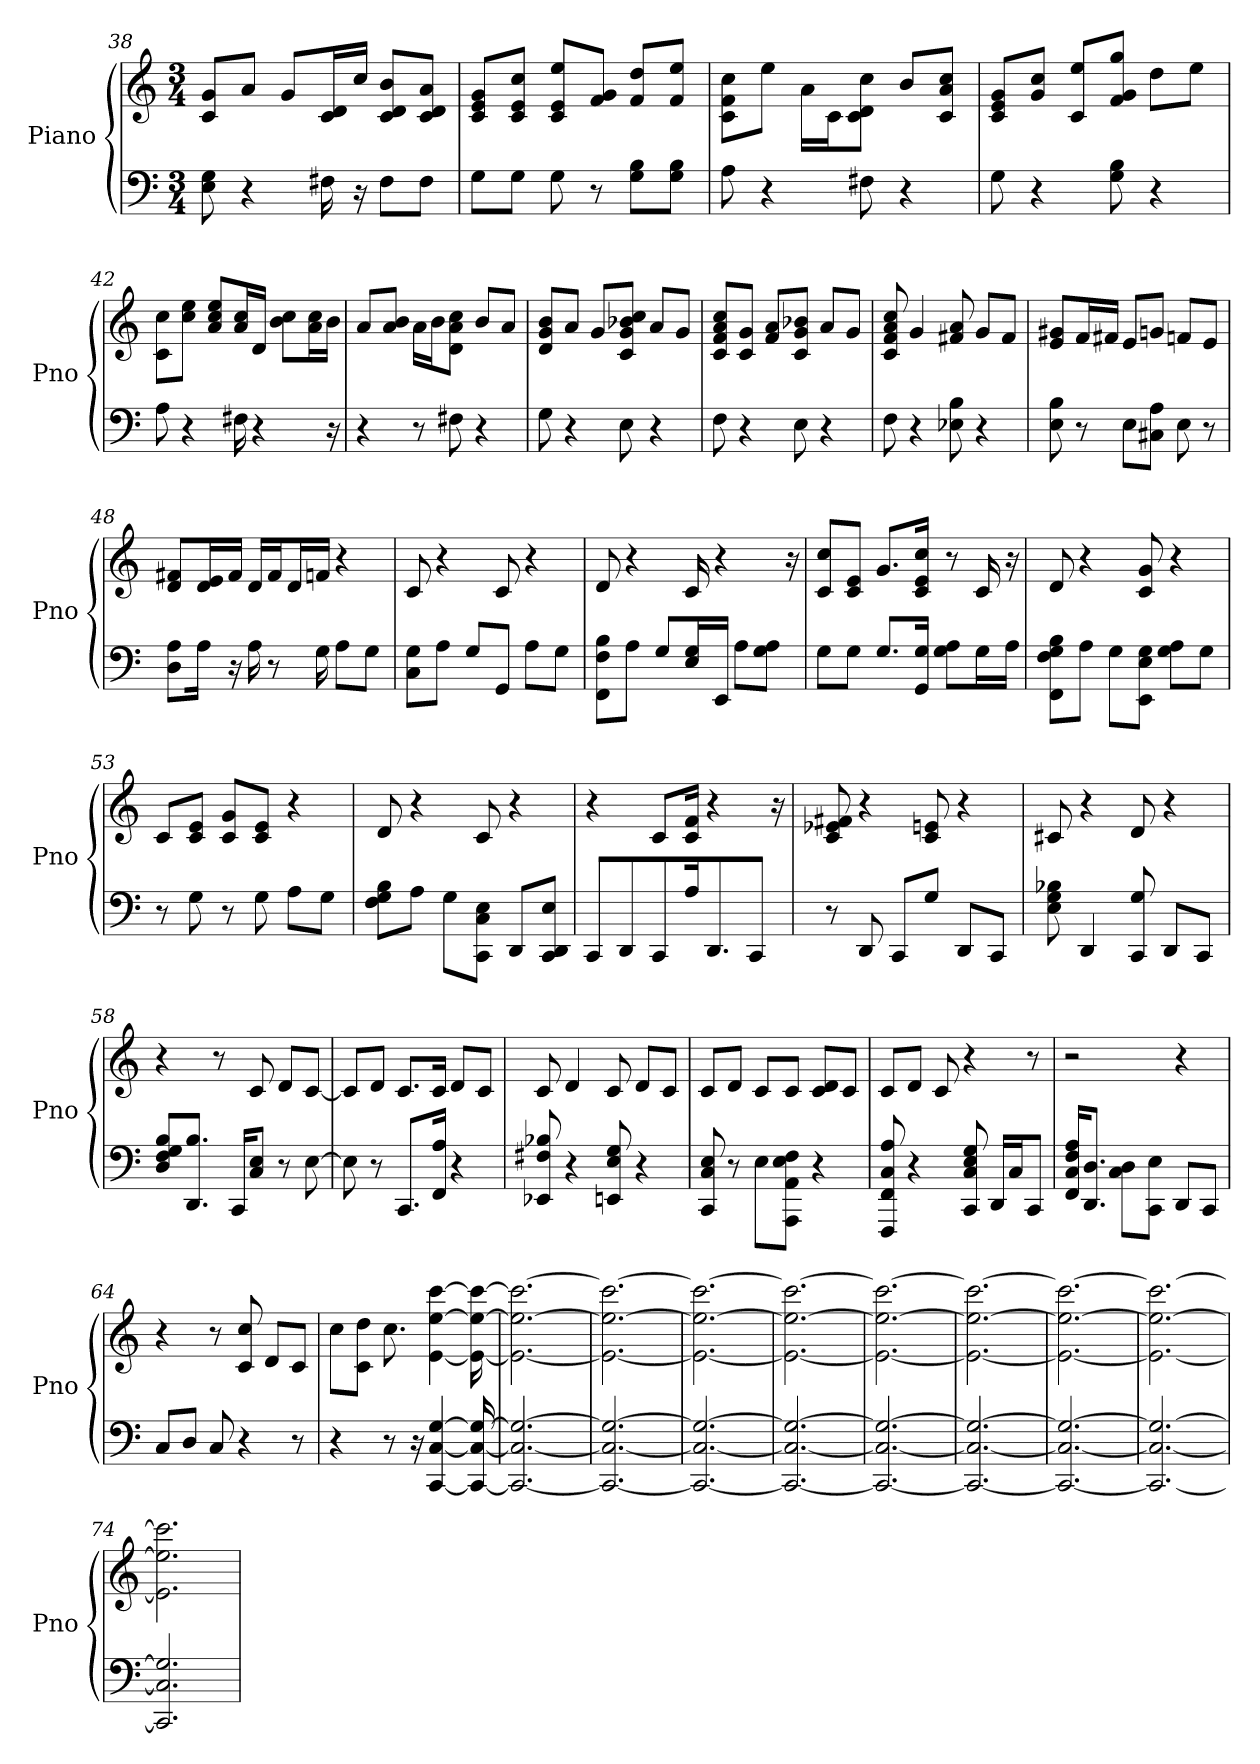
**kern	**kern
*part1	*part1
*staff2	*staff1
*I"Piano	*
*I'Pno	*
*clefF4	*clefG2
*k[]	*k[]
*C:	*C:
*M3/4	*M3/4
=38	=38
8E 8G	8g/ 8c/L
4r	8a/J
.	8g/L
16F#	16d/ 16c/L
16r	16cc/JJ
8F#\L	8d/ 8b/ 8c/L
8F#\J	8c/ 8a/ 8d/J
=39	=39
8G\L	8c/ 8g/ 8e/L
8G\J	8c/ 8e/ 8cc/J
8G	8c/ 8ee/ 8e/L
8r	8g/ 8f/J
8G\ 8B\L	8dd/ 8f/L
8G\ 8B\J	8ee/ 8f/J
=40	=40
8A	8cc\ 8c\ 8f\L
4r	8ee\J
.	16a\LL
.	16c\J
8F#	8c\ 8d\ 8cc\J
4r	8b/L
.	8cc/ 8a/ 8c/J
=41	=41
8G	8g/ 8e/ 8c/L
4r	8g/ 8cc/J
.	8c/ 8ee/L
8G 8B	8g/ 8gg/ 8f/J
4r	8dd\L
.	8ee\J
=42	=42
8A	8cc\ 8c\L
4r	8cc\ 8ee\J
.	8cc/ 8ee/ 8a/L
16F#	16a/ 16cc/L
4r	16d/JJ
.	8b\ 8cc\L
.	16a\ 16cc\L
16r	16b\JJ
=43	=43
4r	8a/L
.	8a/ 8b/J
8r	16a\LL
.	16b\J
8F#	8a\ 8d\ 8cc\J
4r	8b/L
.	8a/J
=44	=44
8G	8b/ 8g/ 8d/L
4r	8a/J
.	8g/L
8E	8cc/ 8c/ 8b-/ 8g/J
4r	8a/L
.	8g/J
=45	=45
8F	8a/ 8f/ 8cc/ 8c/L
4r	8g/ 8c/J
.	8f/ 8a/L
8E	8b-/ 8g/ 8c/J
4r	8a/L
.	8g/J
=46	=46
8F	8f 8a 8c 8cc
4r	4g
8E- 8B	8f# 8a
4r	8g/L
.	8f#/J
=47	=47
8B 8E	8g#/ 8e/L
8r	16f/L
.	16f#/JJ
8E\L	8e/L
8C#\ 8A\J	8g/J
8E	8f/L
8r	8e/J
=48	=48
8D\ 8A\L	8d/ 8f#/L
16A\Jk	16e/ 16d/L
16r	16f#/JJ
16A	16d/LL
8r	16f#/J
.	16d/L
16G	16f/JJ
8A\L	4r
8G\J	.
=49	=49
8G\ 8C\L	8c
8A\J	4r
8G/L	.
8GG/J	8c
8A\L	4r
8G\J	.
=50	=50
8B\ 8F\ 8FF\L	8d
8A\J	4r
8G/L	.
16E/ 16G/L	16c
16EE/JJ	4r
8A\L	.
8A\ 8G\J	.
.	16r
=51	=51
8G\L	8c/ 8cc/L
8G\J	8e/ 8c/J
8.G/L	8.g/L
16G/ 16GG/Jk	16e/ 16c/ 16cc/Jk
8G\ 8A\L	8r
16G\L	16c
16A\JJ	16r
=52	=52
8B\ 8G\ 8F\ 8FF\L	8d
8A\J	4r
8G\L	.
8G\ 8EE\ 8E\J	8c 8g
8G\ 8A\L	4r
8G\J	.
=53	=53
8r	8c/L
8G	8e/ 8c/J
8r	8c/ 8g/L
8G	8e/ 8c/J
8A\L	4r
8G\J	.
=54	=54
8G\ 8F\ 8B\L	8d
8A\J	4r
8G\L	.
8CC\ 8E\ 8C\J	8c
8DD/L	4r
8CC/ 8DD/ 8E/J	.
=55	=55
8CC/L	4r
8DD/J	.
8CC/L	8c/L
16A/K	16c/ 16f/Jk
8.DD/J	4r
8CCJ	.
.	16r
=56	=56
8r	8e- 8c 8f#
8DD	4r
8CC/L	.
8G/J	8c 8e
8DD/L	4r
8CC/J	.
=57	=57
8B- 8E 8G	8c#
4DD	4r
8CC 8G	8d
8DD/L	4r
8CC/J	.
=58	=58
8F/ 8B/ 8D/ 8G/L	4r
8.B/ 8.DD/J	.
.	8r
16CC/KL	.
8E/ 8C/J	8c
8r	8d/L
[8E	[8c/J
=59	=59
8E]	8c/L]
8r	8d/J
8.CC/L	8.c/L
16FF/ 16A/Jk	16c/Jk
4r	8d/L
.	8c/J
=60	=60
8F# 8EE- 8B-	8c
4r	4d
8EE 8E 8G	8c
4r	8d/L
.	8c/J
=61	=61
8E 8CC 8C	8c/L
8r	8d/J
8E\L	8c/L
8F\ 8AAA\ 8AA\ 8E\J	8c/J
4r	8d/ 8c/L
.	8c/J
=62	=62
8FFF 8A 8C 8FF	8c/L
4r	8d/J
.	8c
8C 8CC 8E 8G	4r
16DD/LL	.
16C/J	.
8CC/J	8r
=63	=63
16F/ 16C/ 16A/ 16FF/KL	2r
8.D/ 8.DD/J	.
8D\ 8C\L	.
8CC\ 8E\J	.
8DD/L	4r
8CC/J	.
=64	=64
8C/L	4r
8D/J	.
8C	8r
4r	8c 8cc
.	8d/L
8r	8c/J
=65	=65
4r	8cc\L
.	8c\ 8dd\J
8r	8.cc
16r	.
[4C [4CC [4G	[4ee [4e [4ccc
16C_ 16CC_ 16G_	16ee_ 16e_ 16ccc_
=66	=66
2.C_ 2.CC_ 2.G_	2.ee_ 2.e_ 2.ccc_
=67	=67
2.C_ 2.CC_ 2.G_	2.ee_ 2.e_ 2.ccc_
=68	=68
2.C_ 2.CC_ 2.G_	2.ee_ 2.e_ 2.ccc_
=69	=69
2.C_ 2.CC_ 2.G_	2.ee_ 2.e_ 2.ccc_
=70	=70
2.C_ 2.CC_ 2.G_	2.ee_ 2.e_ 2.ccc_
=71	=71
2.C_ 2.CC_ 2.G_	2.ee_ 2.e_ 2.ccc_
=72	=72
2.C_ 2.CC_ 2.G_	2.ee_ 2.e_ 2.ccc_
=73	=73
2.C_ 2.CC_ 2.G_	2.ee_ 2.e_ 2.ccc_
=74	=74
2.C] 2.CC] 2.G]	2.ee] 2.e] 2.ccc]
=	=
*-	*-
